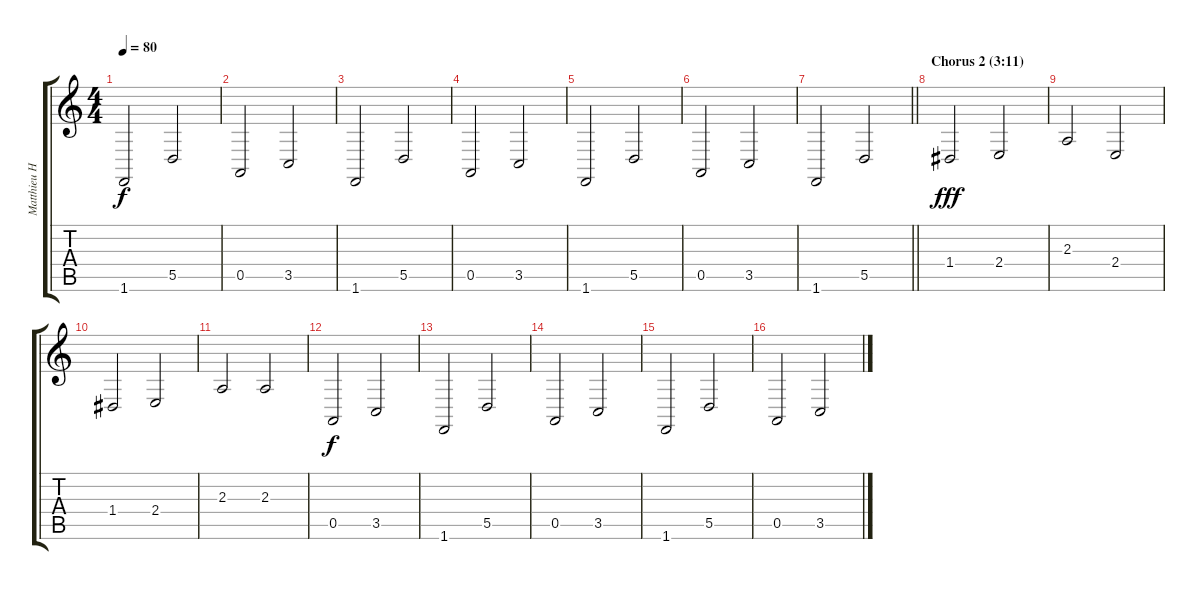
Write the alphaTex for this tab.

\track ("Matthieu Hartley (keyboards)" "Matthieu H") {instrument tremolostrings}
\staff {score tabs}
\tuning (E4 B3 G3 D3 A2 E2) {hide}
\ts (4 4)
\tempo 80
\clef g2
\ks c
1.6.2{dy f} 5.5.2 |
0.5.2 3.5.2 |
1.6.2 5.5.2 |
0.5.2 3.5.2 |
1.6.2 5.5.2 |
0.5.2 3.5.2 |
\barLineRight lightlight
1.6.2 5.5.2 |
\section ("" "Chorus 2 (3:11)")
1.4.2{dy fff} 2.4.2 |
2.3.2 2.4.2 |
1.4.2 2.4.2 |
2.3.2 2.3.2 |
0.5.2{dy f} 3.5.2 |
1.6.2 5.5.2 |
0.5.2 3.5.2 |
1.6.2 5.5.2 |
0.5.2 3.5.2
